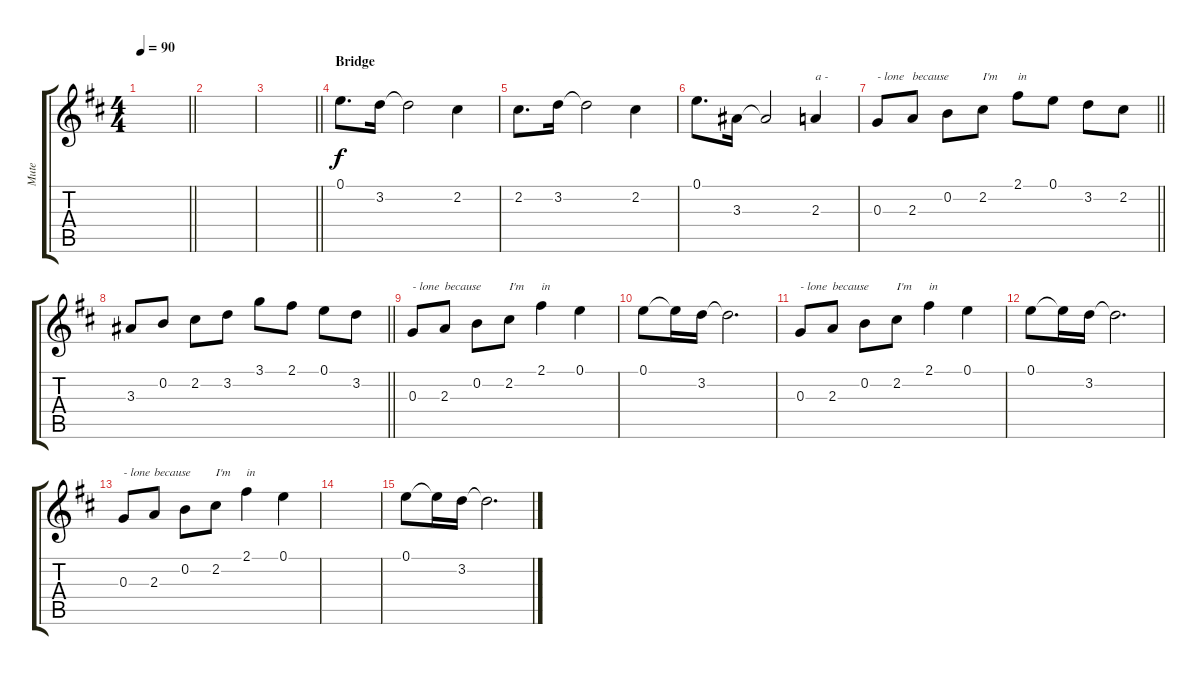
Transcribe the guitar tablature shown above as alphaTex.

\track ("Mute" "Mute") {mute instrument acousticguitarsteel}
\staff {score tabs}
\tuning (E4 B3 G3 D3 A2 E2) {hide}
\ts (4 4)
\tempo 90
\clef g2
\barLineRight lightlight
\ks d
|
|
\barLineRight lightlight
|
\section ("" "Bridge")
0.1.8{d} 3.2.16 3.2{t}.2 2.2.4 |
2.2.8{d} 3.2.16 3.2{t}.2 2.2.4 |
0.1.8{d} 3.3.16 3.3{t}.2 2.3.4{txt "a -"} |
\barLineRight lightlight
0.3.8{txt "- lone"} 2.3.8{txt "because"} 0.2.8 2.2.8{txt "I'm"} 2.1.8{txt "in"} 0.1.8 3.2.8 2.2.8 |
\barLineRight lightlight
3.3.8 0.2.8 2.2.8 3.2.8 3.1.8 2.1.8 0.1.8 3.2.8 |
0.3.8{txt "- lone"} 2.3.8{txt "because"} 0.2.8 2.2.8{txt "I'm"} 2.1.4{txt "in"} 0.1.4 |
0.1.8 0.1{t}.16 3.2.16 3.2{t}.2{d} |
0.3.8{txt "- lone"} 2.3.8{txt "because"} 0.2.8 2.2.8{txt "I'm"} 2.1.4{txt "in"} 0.1.4 |
0.1.8 0.1{t}.16 3.2.16 3.2{t}.2{d} |
0.3.8{txt "- lone"} 2.3.8{txt "because"} 0.2.8 2.2.8{txt "I'm"} 2.1.4{txt "in"} 0.1.4 |
|
0.1.8 0.1{t}.16 3.2.16 3.2{t}.2{d}
